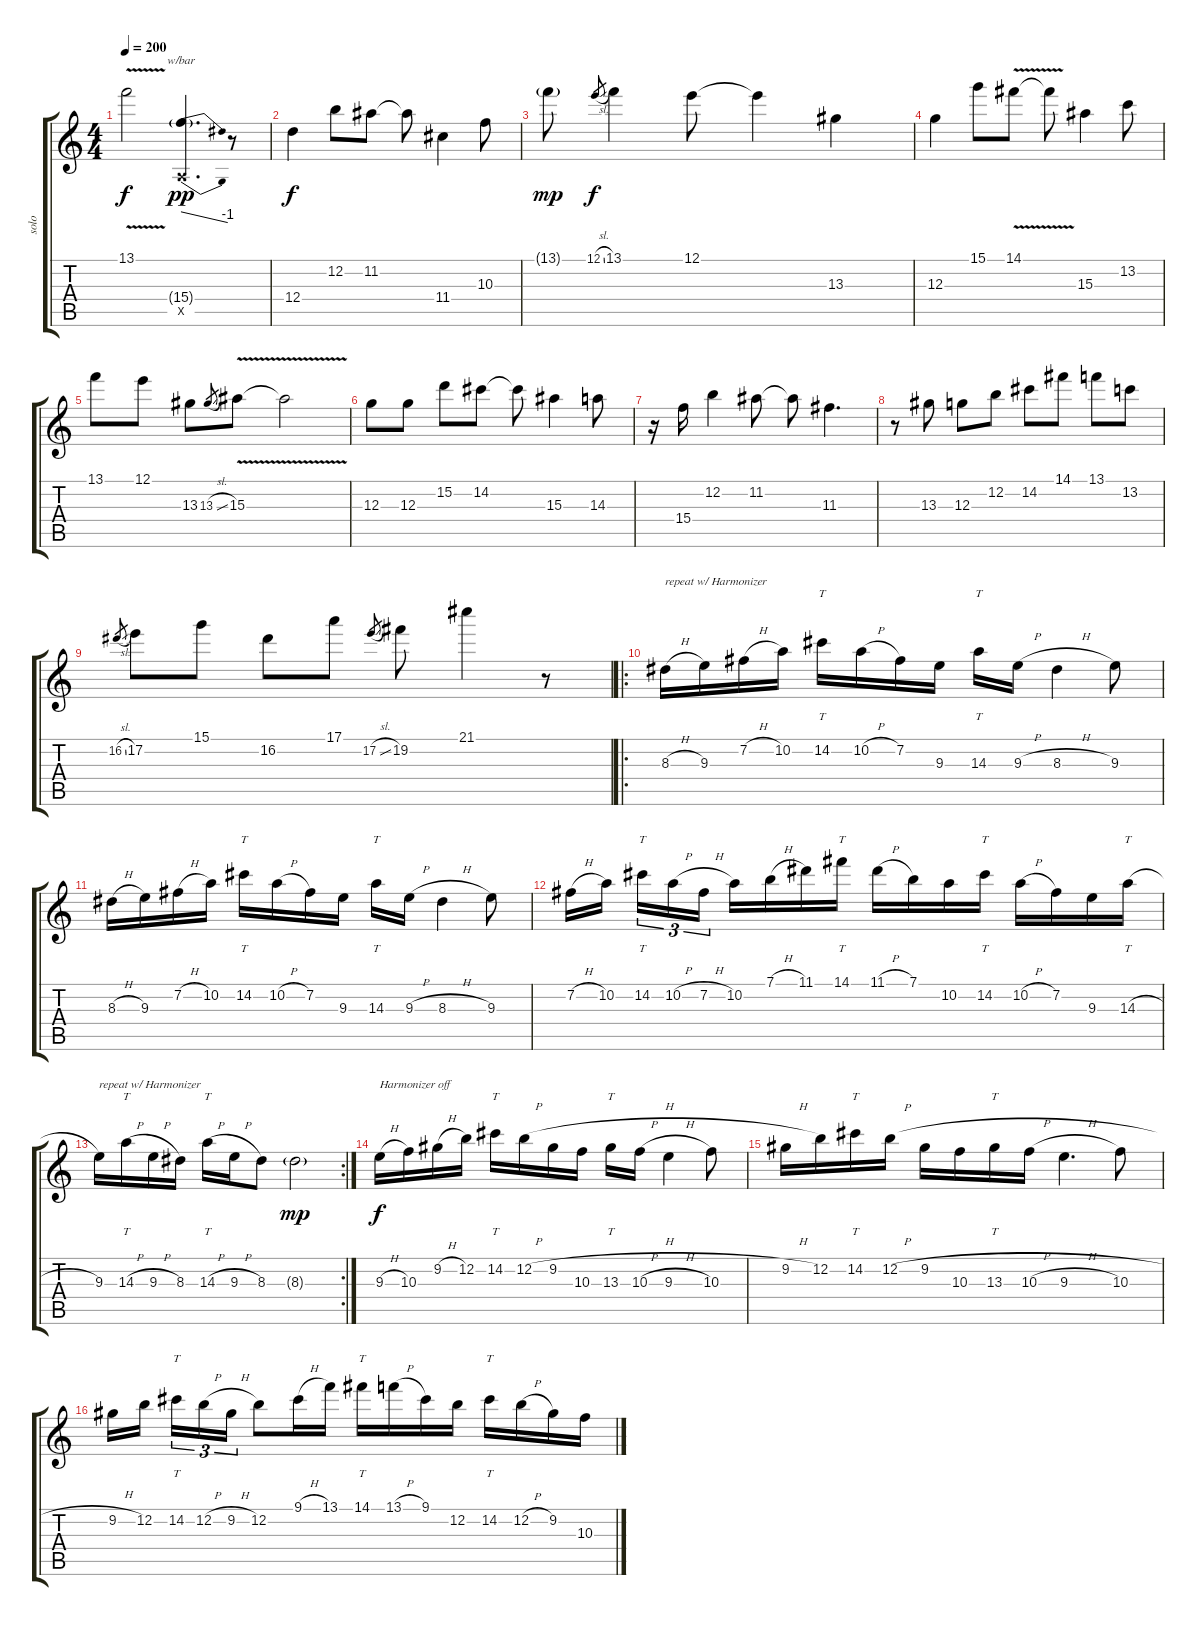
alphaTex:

\track ("solo" "solo") {instrument distortionguitar}
\staff {score tabs}
\tuning (E4 B3 G3 D3 A2 E2) {hide}
\ts (4 4)
\tempo 200
\clef g2
\ks c
13.1{v}.2{dy f} (15.4{g} 0.5{x}).4{d tbe (dive default 0 0 60 -4) dy pp} r.8 |
12.4.4{dy f} 12.2.8 11.2.8 11.2{t}.8 11.4.4 10.3.8 |
13.1{g}.8{dy mp} 12.1{sl}.8{gr dy f} 13.1.4 12.1.8 12.1{t}.4 13.3.4 |
12.3.4 15.1.8 14.1{v}.8 14.1{t}.8 15.3.4 13.2.8 |
13.1.8 12.1.8 13.3.8 13.3{sl}.8{gr} 15.3{v}.8 15.3{t}.2 |
12.3.8 12.3.8 15.2.8 14.2.8 14.2{t}.8 15.3.4 14.3.8 |
r.16 15.4.16 12.2.4 11.2.8 11.2{t}.8 11.3.4{d} |
r.8 13.3.8 12.3.8 12.2.8 14.2.8 14.1.8 13.1.8 13.2.8 |
16.2{sl}.8{gr} 17.2.8 15.1.8 16.2.8 17.1.8 17.2{sl}.8{gr} 19.2.8 21.1.4 r.8 |
\ro
8.3{h}.16{txt "repeat w/ Harmonizer"} 9.3.16 7.2{h}.16 10.2.16 14.2.16{tt} 10.2{h}.16 7.2.16 9.3.16 14.3.16{tt} 9.3{h}.16 8.3{h}.4 9.3.8 |
8.3{h}.16 9.3.16 7.2{h}.16 10.2.16 14.2.16{tt} 10.2{h}.16 7.2.16 9.3.16 14.3.16{tt} 9.3{h}.16 8.3{h}.4 9.3.8 |
7.2{h}.16 10.2.16{beam splitsecondary} 14.2.16{tt tu (3 2)} 10.2{h}.16{tu (3 2)} 7.2{h}.16{tu (3 2)} 10.2.16 7.1{h}.16 11.1.16 14.1.16{tt} 11.1{h}.16 7.1.16 10.2.16 14.2.16{tt} 10.2{h}.16 7.2.16 9.3.16 14.3{h}.16{tt} |
\rc 2
9.3.16{txt "repeat w/ Harmonizer"} 14.3{h}.16{tt} 9.3{h}.16 8.3.16 14.3{h}.16{tt} 9.3{h}.16 8.3.8 8.3{g}.2{dy mp} |
9.3{h}.16{txt "Harmonizer off" dy f} 10.3.16 9.2{h}.16 12.2.16 14.2.16{tt} 12.2{h}.16 9.2{h}.16 10.3.16 13.3.16{tt} 10.3{h}.16 9.3{h}.4 10.3.8 |
9.2{h}.16 12.2.16 14.2.16{tt} 12.2{h}.16 9.2{h}.16 10.3.16 13.3.16{tt} 10.3{h}.16 9.3{h}.4{d} 10.3.8 |
9.2{h}.16 12.2.16{beam splitsecondary} 14.2.16{tt tu (3 2)} 12.2{h}.16{tu (3 2)} 9.2{h}.16{tu (3 2)} 12.2.8 9.1{h}.16 13.1.16 14.1.16{tt} 13.1{h}.16 9.1.16 12.2.16 14.2.16{tt} 12.2{h}.16 9.2.16 10.3.16
